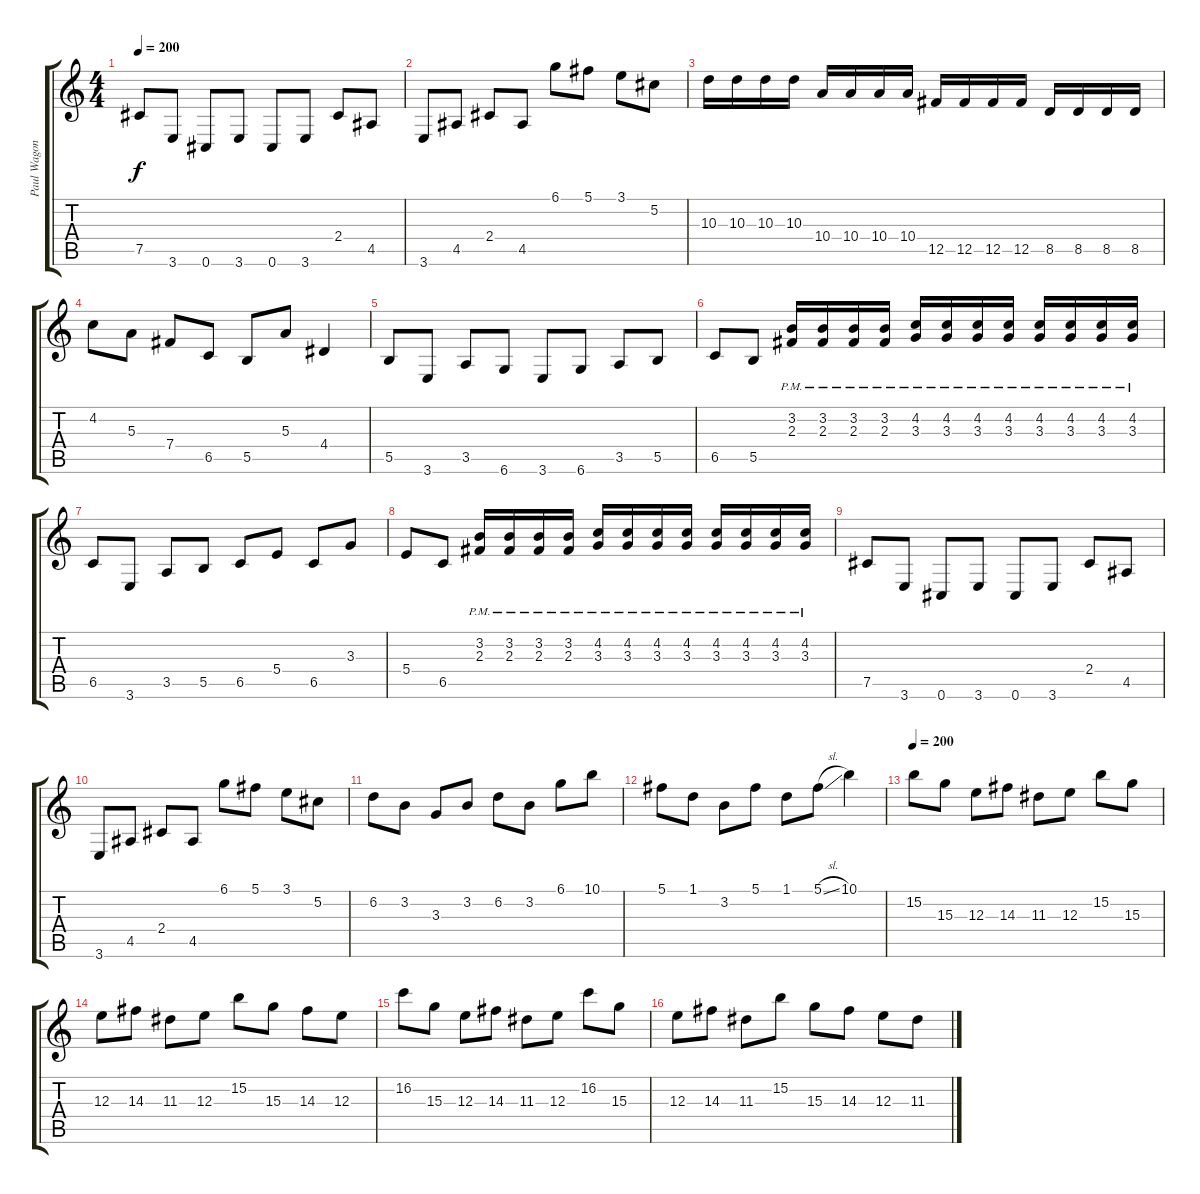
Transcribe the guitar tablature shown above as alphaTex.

\track ("Paul Wagonner" "Paul Wagon") {instrument distortionguitar}
\staff {score tabs}
\tuning (Db4 Ab3 E3 B2 Gb2 Db2) {hide}
\ts (4 4)
\tempo 200
\clef g2
\ks c
7.5.8{dy f} 3.6.8 0.6.8 3.6.8 0.6.8 3.6.8 2.4.8 4.5.8 |
3.6.8 4.5.8 2.4.8 4.5.8 6.1.8 5.1.8 3.1.8 5.2.8 |
10.3.16 10.3.16 10.3.16 10.3.16 10.4.16 10.4.16 10.4.16 10.4.16 12.5.16 12.5.16 12.5.16 12.5.16 8.5.16 8.5.16 8.5.16 8.5.16 |
4.2.8 5.3.8 7.4.8 6.5.8 5.5.8 5.3.8 4.4.4 |
5.5.8 3.6.8 3.5.8 6.6.8 3.6.8 6.6.8 3.5.8 5.5.8 |
6.5.8 5.5.8 (3.2{pm} 2.3{pm}).16 (3.2{pm} 2.3{pm}).16 (3.2{pm} 2.3{pm}).16 (3.2{pm} 2.3{pm}).16 (4.2{pm} 3.3{pm}).16 (4.2{pm} 3.3{pm}).16 (4.2{pm} 3.3{pm}).16 (4.2{pm} 3.3{pm}).16 (4.2{pm} 3.3{pm}).16 (4.2{pm} 3.3{pm}).16 (4.2{pm} 3.3{pm}).16 (4.2{pm} 3.3{pm}).16 |
6.5.8 3.6.8 3.5.8 5.5.8 6.5.8 5.4.8 6.5.8 3.3.8 |
5.4.8 6.5.8 (3.2{pm} 2.3{pm}).16 (3.2{pm} 2.3{pm}).16 (3.2{pm} 2.3{pm}).16 (3.2{pm} 2.3{pm}).16 (4.2{pm} 3.3{pm}).16 (4.2{pm} 3.3{pm}).16 (4.2{pm} 3.3{pm}).16 (4.2{pm} 3.3{pm}).16 (4.2{pm} 3.3{pm}).16 (4.2{pm} 3.3{pm}).16 (4.2{pm} 3.3{pm}).16 (4.2{pm} 3.3{pm}).16 |
7.5.8 3.6.8 0.6.8 3.6.8 0.6.8 3.6.8 2.4.8 4.5.8 |
3.6.8 4.5.8 2.4.8 4.5.8 6.1.8 5.1.8 3.1.8 5.2.8 |
6.2.8 3.2.8 3.3.8 3.2.8 6.2.8 3.2.8 6.1.8 10.1.8 |
5.1.8 1.1.8 3.2.8 5.1.8 1.1.8 5.1{sl}.8 10.1.4 |
\tempo 200
15.2.8{balance 0} 15.3.8 12.3.8 14.3.8 11.3.8 12.3.8 15.2.8 15.3.8 |
12.3.8 14.3.8 11.3.8 12.3.8 15.2.8 15.3.8 14.3.8 12.3.8 |
16.2.8 15.3.8 12.3.8 14.3.8 11.3.8 12.3.8 16.2.8 15.3.8 |
12.3.8 14.3.8 11.3.8 15.2.8 15.3.8 14.3.8 12.3.8 11.3.8
